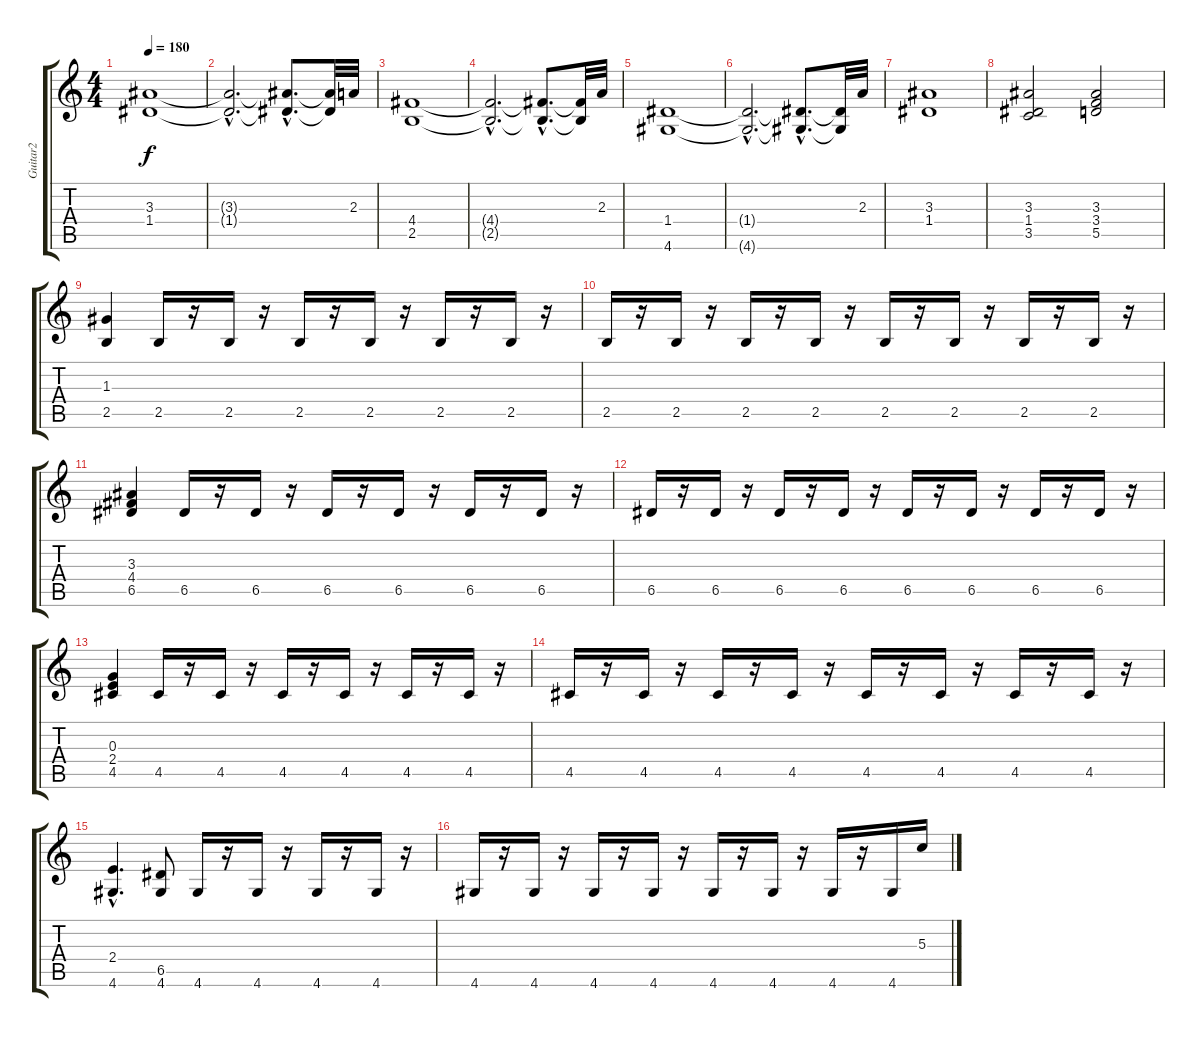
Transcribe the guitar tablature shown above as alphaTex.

\track ("Guitar2" "Guitar2") {instrument electricguitarmuted}
\staff {score tabs}
\tuning (E4 B3 G3 D3 A2 E2) {hide}
\ts (4 4)
\tempo 180
\clef g2
\ks c
(3.3 1.4).1{dy f} |
(3.3{hac t} 1.4{hac t}).2{d} (3.3{hac t} 1.4{hac t}).8{d} (3.3{t} 1.4{t}).32 2.3.32{instrument guitarfretnoise} |
(4.4 2.5).1{instrument distortionguitar} |
(4.4{hac t} 2.5{hac t}).2{d} (4.4{hac t} 2.5{hac t}).8{d} (4.4{t} 2.5{t}).32 2.3.32{instrument guitarfretnoise} |
(1.4 4.6).1{instrument distortionguitar} |
(1.4{hac t} 4.6{hac t}).2{d} (1.4{hac t} 4.6{hac t}).8{d} (1.4{t} 4.6{t}).32 2.3.32{instrument guitarfretnoise} |
(3.3 1.4).1{instrument distortionguitar} |
(3.3 1.4 3.5).2 (3.3 3.4 5.5).2 |
(1.3 2.5).4 2.5.16{instrument electricguitarmuted} r.16 2.5.16 r.16 2.5.16 r.16 2.5.16 r.16 2.5.16 r.16 2.5.16 r.16 |
2.5.16 r.16 2.5.16 r.16 2.5.16 r.16 2.5.16 r.16 2.5.16 r.16 2.5.16 r.16 2.5.16 r.16 2.5.16 r.16 |
(3.3 4.4 6.5).4{instrument distortionguitar} 6.5.16{instrument electricguitarmuted} r.16 6.5.16 r.16 6.5.16 r.16 6.5.16 r.16 6.5.16 r.16 6.5.16 r.16 |
6.5.16 r.16 6.5.16 r.16 6.5.16 r.16 6.5.16 r.16 6.5.16 r.16 6.5.16 r.16 6.5.16 r.16 6.5.16 r.16 |
(0.3 2.4 4.5).4{instrument distortionguitar} 4.5.16{instrument electricguitarmuted} r.16 4.5.16 r.16 4.5.16 r.16 4.5.16 r.16 4.5.16 r.16 4.5.16 r.16 |
4.5.16 r.16 4.5.16 r.16 4.5.16 r.16 4.5.16 r.16 4.5.16 r.16 4.5.16 r.16 4.5.16 r.16 4.5.16 r.16 |
(2.4{hac} 4.6{hac}).4{d instrument distortionguitar} (6.5 4.6).8 4.6.16{instrument electricguitarmuted} r.16 4.6.16 r.16 4.6.16 r.16 4.6.16 r.16 |
4.6.16 r.16 4.6.16 r.16 4.6.16 r.16 4.6.16 r.16 4.6.16 r.16 4.6.16 r.16 4.6.16 r.16 4.6.16 5.3.16{instrument guitarfretnoise}
